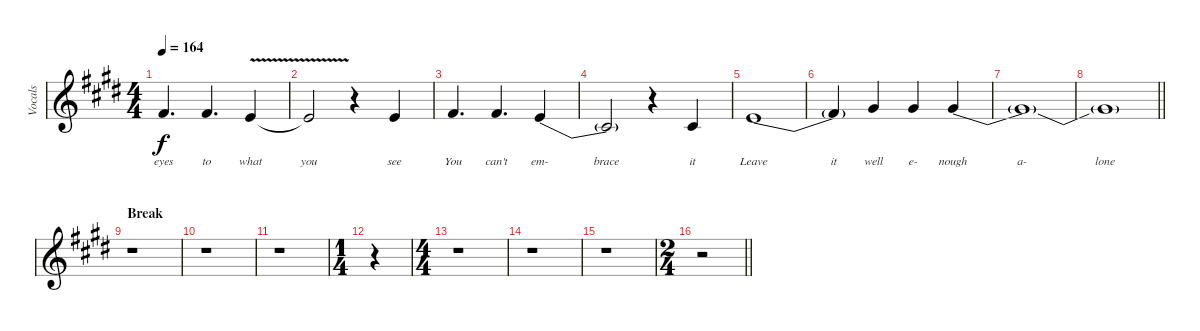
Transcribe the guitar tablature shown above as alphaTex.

\track ("Vocals" "Vocals") {instrument lead6voice}
\staff {score}
\tuning (Eb4 Bb3 Gb3 Db3 Ab2 Db2) {hide}
\ts (4 4)
\tempo 164
\clef g2
\ks e
8.2{be (custom 0 0 15 0 30 4 60 4)}.4{d lyrics (0 "eyes") lyrics (1 "") lyrics (2 "") lyrics (3 "") lyrics (4 "") dy f} 8.2.4{d lyrics (0 "to") lyrics (1 "") lyrics (2 "") lyrics (3 "") lyrics (4 "")} 6.2{v}.4{lyrics (0 "what") lyrics (1 "") lyrics (2 "") lyrics (3 "") lyrics (4 "")} |
6.2{t}.2{lyrics (0 "you") lyrics (1 "") lyrics (2 "") lyrics (3 "") lyrics (4 "")} r.4 6.2.4{lyrics (0 "see") lyrics (1 "") lyrics (2 "") lyrics (3 "") lyrics (4 "")} |
8.2{be (custom 0 0 15 0 30 4 60 4)}.4{d lyrics (0 "You") lyrics (1 "") lyrics (2 "") lyrics (3 "") lyrics (4 "")} 8.2.4{d lyrics (0 "can't") lyrics (1 "") lyrics (2 "") lyrics (3 "") lyrics (4 "")} 7.3{be (custom 0 6 15 6 22 4 37 4 42 0 60 0)}.4{lyrics (0 "em-") lyrics (1 "") lyrics (2 "") lyrics (3 "") lyrics (4 "")} |
7.3{t}.2{lyrics (0 "brace") lyrics (1 "") lyrics (2 "") lyrics (3 "") lyrics (4 "")} r.4 7.3.4{lyrics (0 "it") lyrics (1 "") lyrics (2 "") lyrics (3 "") lyrics (4 "")} |
6.2{be (bend 0 0 60 4)}.1{lyrics (0 "Leave") lyrics (1 "") lyrics (2 "") lyrics (3 "") lyrics (4 "")} |
6.2{t}.4{lyrics (0 "it") lyrics (1 "") lyrics (2 "") lyrics (3 "") lyrics (4 "")} 5.1.4{lyrics (0 "well") lyrics (1 "") lyrics (2 "") lyrics (3 "") lyrics (4 "")} 5.1.4{lyrics (0 "e-") lyrics (1 "") lyrics (2 "") lyrics (3 "") lyrics (4 "")} 5.1{be (custom 0 0 2 2 5 2 7 0 60 0)}.4{lyrics (0 "nough") lyrics (1 "") lyrics (2 "") lyrics (3 "") lyrics (4 "")} |
5.1{t}.1{lyrics (0 "a-") lyrics (1 "") lyrics (2 "") lyrics (3 "") lyrics (4 "")} |
\barLineRight lightlight
5.1{t}.1{lyrics (0 "lone") lyrics (1 "") lyrics (2 "") lyrics (3 "") lyrics (4 "")} |
\section ("" "Break")
r.1 |
r.1 |
r.1 |
\ts (1 4)
r.4 |
\ts (4 4)
r.1 |
r.1 |
r.1 |
\ts (2 4)
\barLineRight lightlight
r.2
